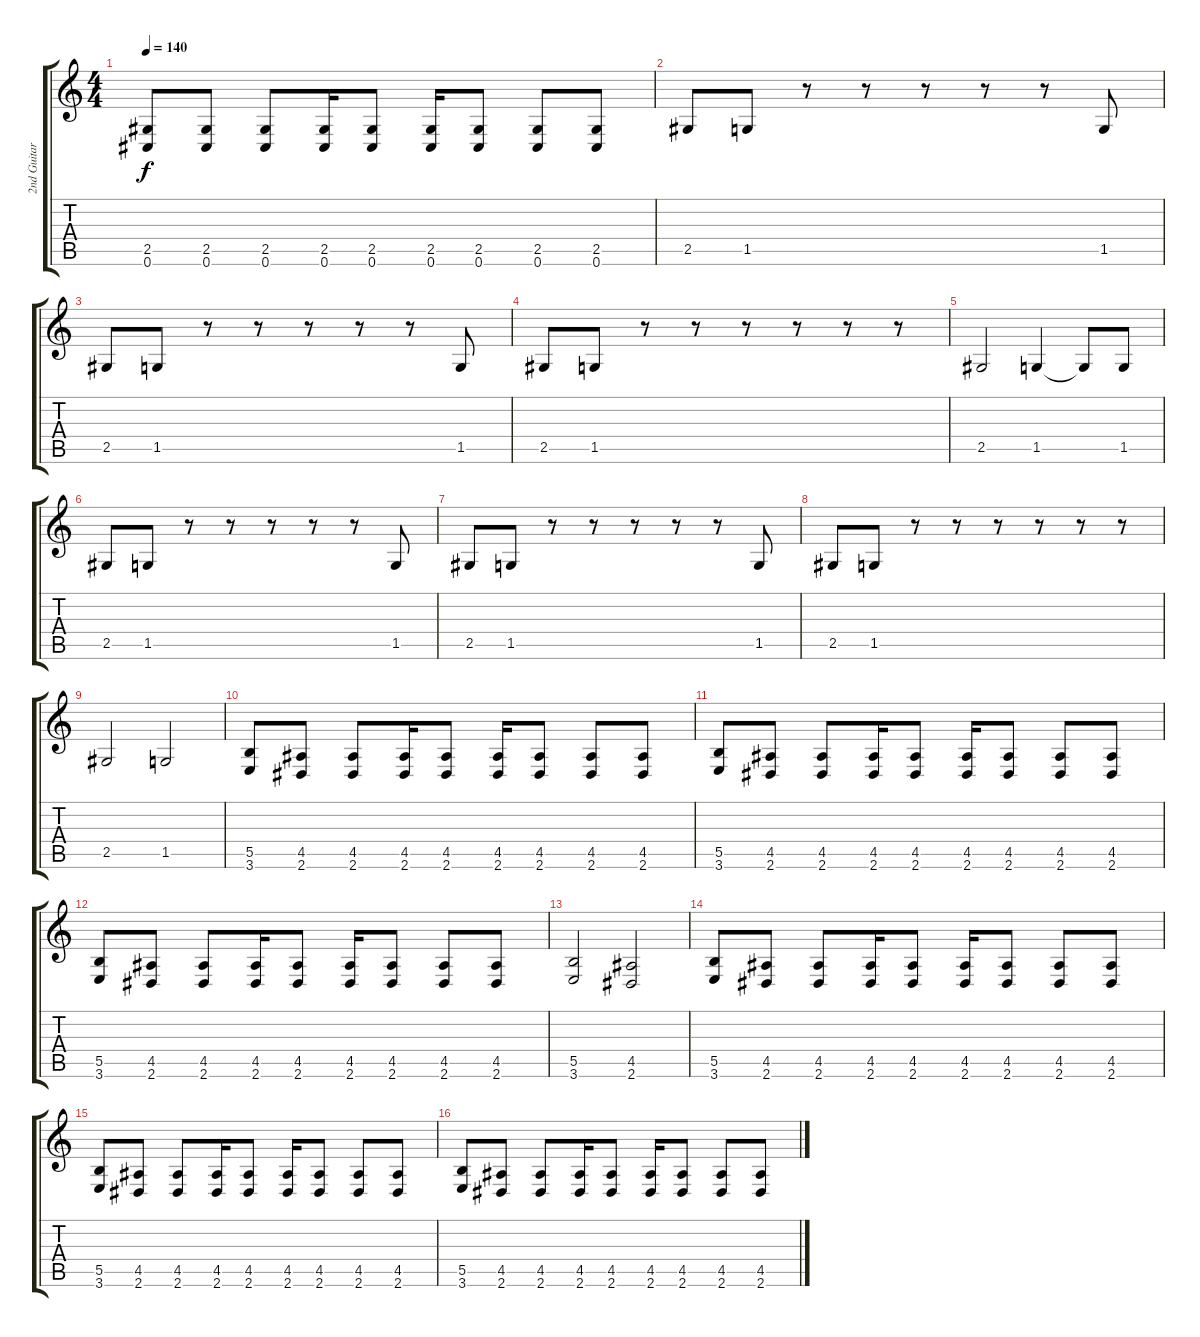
\track ("2nd Guitar" "2nd Guitar") {instrument distortionguitar}
\staff {score tabs}
\tuning (Db4 Ab3 E3 B2 Gb2 Db2) {hide}
\ts (4 4)
\tempo 140
\clef g2
\ks c
(2.5 0.6).8{dy f} (2.5 0.6).8 (2.5 0.6).8 (2.5 0.6).16 (2.5 0.6).8 (2.5 0.6).16 (2.5 0.6).8 (2.5 0.6).8 (2.5 0.6).8 |
2.5.8 1.5.8 r.8 r.8 r.8 r.8 r.8 1.5.8 |
2.5.8 1.5.8 r.8 r.8 r.8 r.8 r.8 1.5.8 |
2.5.8 1.5.8 r.8 r.8 r.8 r.8 r.8 r.8 |
2.5.2 1.5.4 1.5{t}.8 1.5.8 |
2.5.8 1.5.8 r.8 r.8 r.8 r.8 r.8 1.5.8 |
2.5.8 1.5.8 r.8 r.8 r.8 r.8 r.8 1.5.8 |
2.5.8 1.5.8 r.8 r.8 r.8 r.8 r.8 r.8 |
2.5.2 1.5.2 |
(5.5 3.6).8 (4.5 2.6).8 (4.5 2.6).8 (4.5 2.6).16 (4.5 2.6).8 (4.5 2.6).16 (4.5 2.6).8 (4.5 2.6).8 (4.5 2.6).8 |
(5.5 3.6).8 (4.5 2.6).8 (4.5 2.6).8 (4.5 2.6).16 (4.5 2.6).8 (4.5 2.6).16 (4.5 2.6).8 (4.5 2.6).8 (4.5 2.6).8 |
(5.5 3.6).8 (4.5 2.6).8 (4.5 2.6).8 (4.5 2.6).16 (4.5 2.6).8 (4.5 2.6).16 (4.5 2.6).8 (4.5 2.6).8 (4.5 2.6).8 |
(5.5 3.6).2 (4.5 2.6).2 |
(5.5 3.6).8 (4.5 2.6).8 (4.5 2.6).8 (4.5 2.6).16 (4.5 2.6).8 (4.5 2.6).16 (4.5 2.6).8 (4.5 2.6).8 (4.5 2.6).8 |
(5.5 3.6).8 (4.5 2.6).8 (4.5 2.6).8 (4.5 2.6).16 (4.5 2.6).8 (4.5 2.6).16 (4.5 2.6).8 (4.5 2.6).8 (4.5 2.6).8 |
(5.5 3.6).8 (4.5 2.6).8 (4.5 2.6).8 (4.5 2.6).16 (4.5 2.6).8 (4.5 2.6).16 (4.5 2.6).8 (4.5 2.6).8 (4.5 2.6).8
